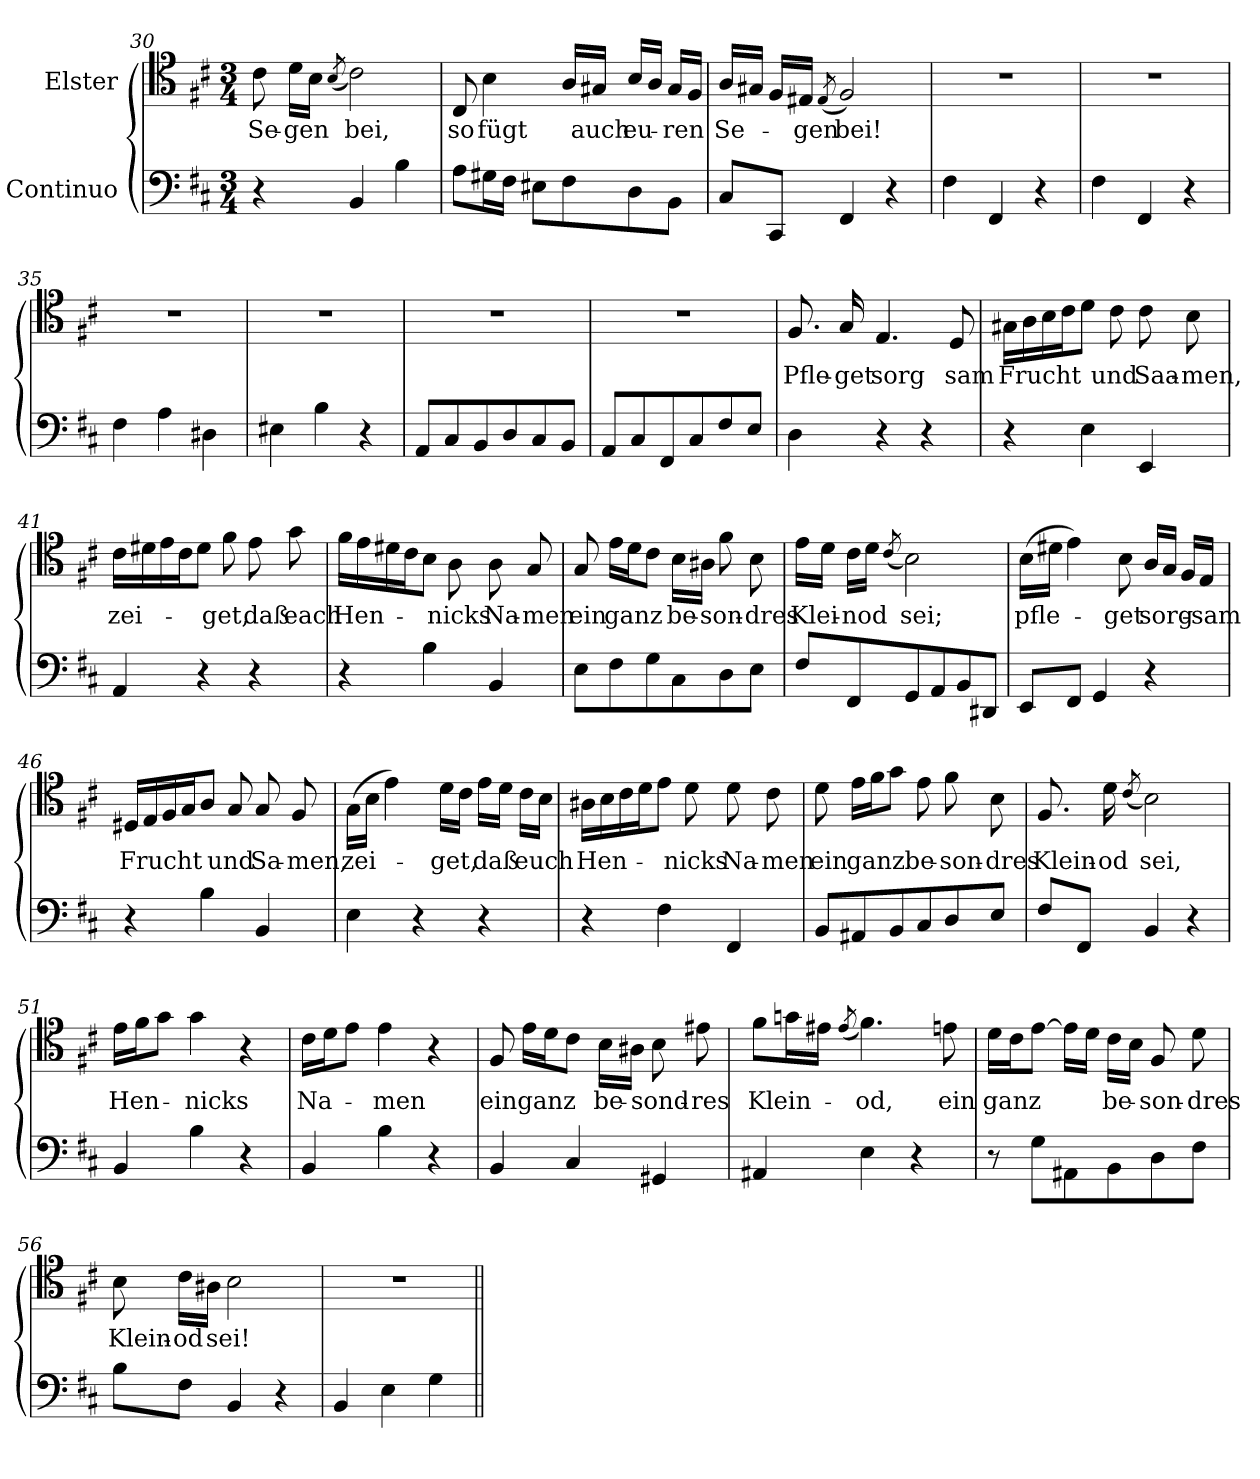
**kern	**kern	**text
*part2	*part1	*part1
*staff2	*staff1	*staff1
*I"Continuo	*I"Elster	*
*clefF4	*clefC4	*
*k[f#c#]	*k[f#c#]	*
*M3/4	*M3/4	*
=30	=30	=30
!	!	!LO:LY:b
4r	8c#\	Se-
!	!	!LO:LY:b
.	16d\LL	-gen
.	16B\JJ	.
.	(<8qB/	.
!	!	!LO:LY:b
4BB/	2c#\)	bei,
4B\	.	.
!!LO:LB:g=z
=31	=31	=31
!	!	!LO:LY:b
8A\L	8C#/	so
!	!	!LO:LY:b
16G#X\L	4B\	fügt
16F#\JJ	.	.
8E#X\L	.	.
8F#\	16A/LL	.
!	!	!LO:LY:b
.	16G#X/JJ	auch
!	!	!LO:LY:b
8D\	16B/LL	eu-
.	16A/JJ	.
!	!	!LO:LY:b
8BB\J	16G#/LL	-ren
.	16F#/JJ	.
=32	=32	=32
!	!	!LO:LY:b
8C#/L	16A/LL	Se-
.	16G#X/JJ	.
8CC#/J	16F#/LL	.
!	!	!LO:LY:b
.	16E#X/JJ	-gen
.	(<8qE#/	.
!	!	!LO:LY:b
4FF#/	2F#/)	bei!
4r	.	.
=33	=33	=33
4F#\	2.r	.
4FF#/	.	.
4r	.	.
=34	=34	=34
4F#\	2.r	.
4FF#/	.	.
4r	.	.
=35	=35	=35
4F#\	2.r	.
4A\	.	.
4D#X\	.	.
=36	=36	=36
4E#X\	2.r	.
4B\	.	.
4r	.	.
!!LO:PB:g=z
=37	=37	=37
8AA/L	2.r	.
8C#/	.	.
8BB/	.	.
8D/	.	.
8C#/	.	.
8BB/J	.	.
=38	=38	=38
8AA/L	2.r	.
8C#/	.	.
8FF#/	.	.
8C#/	.	.
8F#/	.	.
8E/J	.	.
=39	=39	=39
!	!	!LO:LY:b
4D\	8.F#/	Pfle-
!	!	!LO:LY:b
.	16G/	-get
!	!	!LO:LY:b
4r	4.E/	sorg
4r	.	.
!	!	!LO:LY:b
.	8D/	sam
=40	=40	=40
!	!	!LO:LY:b
4r	16G#X\LL	-Frucht
.	16A\	.
.	16B\	.
.	16c#\J	.
4E\	8d\J	.
!	!	!LO:LY:b
.	8c#\	und
!	!	!LO:LY:b
4EE/	8c#\	Saa-
!	!	!LO:LY:b
.	8B\	-men,
!!LO:LB:g=z
=41	=41	=41
!	!	!LO:LY:b
4AA/	16c#\LL	zei-
.	16d#X\	.
.	16e\	.
.	16c#\J	.
4r	8d#\J	.
!	!	!LO:LY:b
.	8f#\	get,
!	!	!LO:LY:b
4r	8e\	daß
!	!	!LO:LY:b
.	8g\	each
=42	=42	=42
!	!	!LO:LY:b
4r	16f#\LL	Hen-
.	16e\	.
.	16d#X\	.
.	16c#\J	.
4B\	8B\J	.
!	!	!LO:LY:b
.	8A\	-nicks
!	!	!LO:LY:b
4BB/	8A\	Na-
!	!	!LO:LY:b
.	8G/	-men
=43	=43	=43
!	!	!LO:LY:b
8E\L	8G/	ein
!	!	!LO:LY:b
8F#\	16e\LL	ganz
.	16d\J	.
8G\	8c#\J	.
!	!	!LO:LY:b
8C#\	16B\LL	be-
.	16A#X\JJ	.
!	!	!LO:LY:b
8D\	8f#\	son-
!	!	!LO:LY:b
8E\J	8B\	-dres
!!LO:LB:g=z
=44	=44	=44
!	!	!LO:LY:b
8F#/L	16e\LL	Klei-
.	16d\JJ	.
!	!	!LO:LY:b
8FF#/	16c#\LL	-nod
.	16d\JJ	.
.	(<8qc#/	.
!	!	!LO:LY:b
8GG/	2B\)	sei;
8AA/	.	.
8BB/	.	.
8DD#X/J	.	.
=45	=45	=45
!	!	!LO:LY:b
8EE/L	(>16B\LL	pfle-
.	16d#X\JJ	.
8FF#/J	4e\)	.
4GG/	.	.
!	!	!LO:LY:b
.	8B\	-get
!	!	!LO:LY:b
4r	16A/LL	sorg-
.	16G/JJ	.
.	16F#/LL	.
!	!	!LO:LY:b
.	16E/JJ	-sam
=46	=46	=46
!	!	!LO:LY:b
4r	16D#X/LL	Frucht
.	16E/	.
.	16F#/	.
.	16G/J	.
4B\	8A/J	.
!	!	!LO:LY:b
.	8G/	und
!	!	!LO:LY:b
4BB/	8G/	Sa-
!	!	!LO:LY:b
.	8F#/	-men,
=47	=47	=47
!	!	!LO:LY:b
4E\	(>16G\LL	zei-
.	16B\JJ	.
.	4e\)	.
4r	.	.
!	!	!LO:LY:b
.	16d\LL	-get,
.	16c#\JJ	.
!	!	!LO:LY:b
4r	16e\LL	daß
.	16d\JJ	.
!	!	!LO:LY:b
.	16c#\LL	euch
.	16B\JJ	.
!!LO:LB:g=z
=48	=48	=48
!	!	!LO:LY:b
4r	16A#X\LL	Hen-
.	16B\	.
.	16c#\	.
.	16d\J	.
4F#\	8e\J	.
!	!	!LO:LY:b
.	8d\	-nicks
!	!	!LO:LY:b
4FF#/	8d\	Na-
!	!	!LO:LY:b
.	8c#\	-men
=49	=49	=49
!	!	!LO:LY:b
8BB/L	8d\	ein
!	!	!LO:LY:b
8AA#X/	16e\LL	ganz
.	16f#\J	.
8BB/	8g\J	.
!	!	!LO:LY:b
8C#/	8e\	be-
!	!	!LO:LY:b
8D/	8f#\	-son-
!	!	!LO:LY:b
8E/J	8B\	-dres
=50	=50	=50
!	!	!LO:LY:b
8F#/L	8.F#/	Klein-
8FF#/J	.	.
!	!	!LO:LY:b
.	16d\	-od
.	(<8qc#/	.
!	!	!LO:LY:b
4BB/	2B\)	sei,
4r	.	.
=51	=51	=51
!	!	!LO:LY:b
4BB/	16e\LL	Hen-
.	16f#\J	.
.	8g\J	.
!	!	!LO:LY:b
4B\	4g\	nicks
4r	4r	.
=52	=52	=52
!	!	!LO:LY:b
4BB/	16c#\LL	Na-
.	16d\J	.
.	8e\J	.
!	!	!LO:LY:b
4B\	4e\	-men
4r	4r	.
!!LO:LB:g=z
=53	=53	=53
!	!	!LO:LY:b
4BB/	8F#/	ein
!	!	!LO:LY:b
.	16e\LL	ganz
.	16d\J	.
4C#/	8c#\J	.
!	!	!LO:LY:b
.	16B\LL	be-
.	16A#X\JJ	.
!	!	!LO:LY:b
4GG#X/	8B\	-sond-
!	!	!LO:LY:b
.	8e#X\	-res
=54	=54	=54
!	!	!LO:LY:b
4AA#X/	8f#\L	-Klein-
.	16gn\L	.
.	16e#X\JJ	.
.	(<8qe#/	.
!	!	!LO:LY:b
4E\	4.f#\)	od,
4r	.	.
!	!	!LO:LY:b
.	8en\	ein
=55	=55	=55
!	!	!LO:LY:b
8r	16d\LL	ganz
.	16c#\J	.
8G\L	[8e\J	.
8AA#X\	16e\LL]	.
.	16d\JJ	.
!	!	!LO:LY:b
8BB\	16c#\LL	be-
.	16B\JJ	.
!	!	!LO:LY:b
8D\	8F#/	-son-
!	!	!LO:LY:b
8F#\J	8d\	-dres
=56	=56	=56
!	!	!LO:LY:b
8B\L	8B\	Klein-
!	!	!LO:LY:b
8F#\J	16c#\LL	-od
.	16A#X\JJ	.
!	!	!LO:LY:b
4BB/	2B\	sei!
4r	.	.
!!LO:PB:g=z
=57	=57	=57
4BB/	2.r	.
4E\	.	.
4G\	.	.
=||	=||	=||
*-	*-	*-
